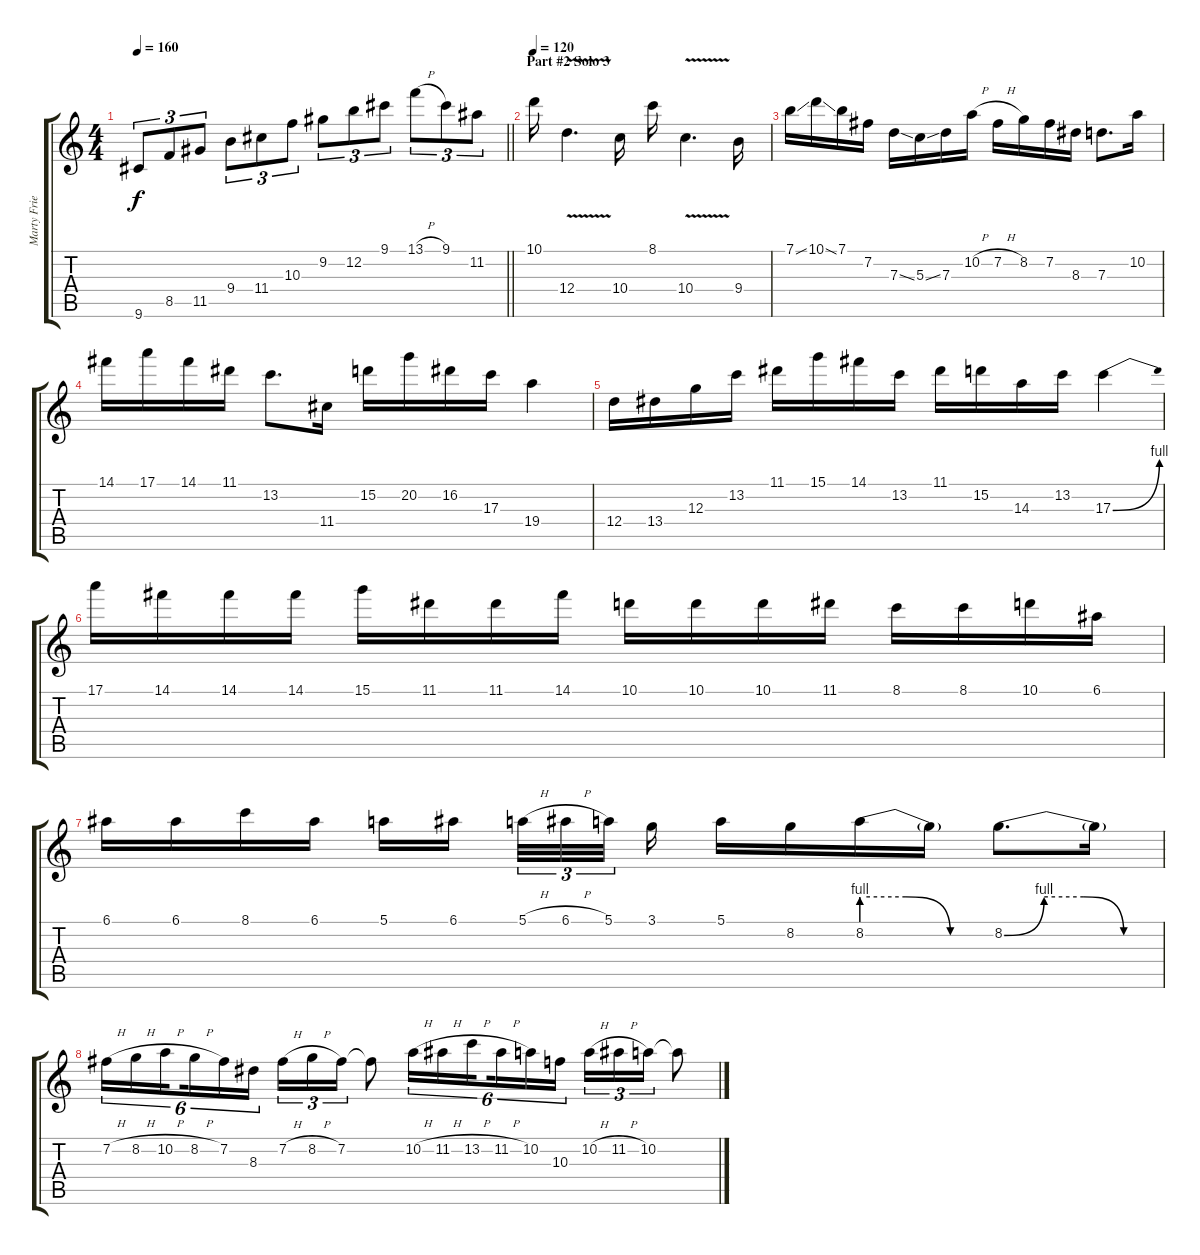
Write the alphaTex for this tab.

\track ("Marty Friedman" "Marty Frie") {instrument distortionguitar}
\staff {score tabs}
\tuning (E4 B3 G3 D3 A2 E2) {hide}
\ts (4 4)
\tempo 160
\clef g2
\barLineRight lightlight
\ks c
9.6.8{tu (3 2) dy f} 8.5.8{tu (3 2)} 11.5.8{tu (3 2)} 9.4.8{tu (3 2)} 11.4.8{tu (3 2)} 10.3.8{tu (3 2)} 9.2.8{tu (3 2)} 12.2.8{tu (3 2)} 9.1.8{tu (3 2)} 13.1{h}.8{tu (3 2)} 9.1.8{tu (3 2)} 11.2.8{tu (3 2)} |
\section ("" "Part #2 Solo 3")
\tempo 120
10.1.16 12.4{v}.4{d} 10.4.16 8.1.16 10.4{v}.4{d} 9.4.16 |
7.1{ss}.16 10.1{ss}.16 7.1.16 7.2.16 7.3{ss}.16 5.3{ss}.16 7.3.16 10.2{h}.16 7.2{h}.16 8.2.16 7.2.16 8.3.16 7.3.8{d} 10.2.16 |
14.1.16 17.1.16 14.1.16 11.1.16 13.2.8{d} 11.4.16 15.2.16 20.2.16 16.2.16 17.3.16 19.4.4 |
12.4.16 13.4.16 12.3.16 13.2.16 11.1.16 15.1.16 14.1.16 13.2.16 11.1.16 15.2.16 14.3.16 13.2.16 17.3{be (bend 0 0 60 4)}.4 |
17.1.16 14.1.16 14.1.16 14.1.16 15.1.16 11.1.16 11.1.16 14.1.16 10.1.16 10.1.16 10.1.16 11.1.16 8.1.16 8.1.16 10.1.16 6.1.16 |
6.1.16 6.1.16 8.1.16 6.1.16 5.1.16 6.1.16{beam splitsecondary} 5.1{h}.32{tu (3 2)} 6.1{h}.32{tu (3 2)} 5.1.32{tu (3 2) beam splitsecondary} 3.1.16 5.1.16 8.2.16 8.2{be (custom 0 4 20 4 40 0 60 0)}.16 8.2{t}.16 8.2{be (custom 0 0 15 4 30 4 45 0 60 0)}.8{d} 8.2{t}.16 |
7.2{h}.16{tu (6 4)} 8.2{h}.16{tu (6 4)} 10.2{h}.16{tu (6 4) beam splitsecondary} 8.2{h}.16{tu (6 4)} 7.2.16{tu (6 4)} 8.3.16{tu (6 4)} 7.2{h}.16{tu (3 2)} 8.2{h}.16{tu (3 2)} 7.2.16{tu (3 2)} 7.2{t}.8 10.2{h}.16{tu (6 4)} 11.2{h}.16{tu (6 4)} 13.2{h}.16{tu (6 4) beam splitsecondary} 11.2{h}.16{tu (6 4)} 10.2.16{tu (6 4)} 10.3.16{tu (6 4)} 10.2{h}.16{tu (3 2)} 11.2{h}.16{tu (3 2)} 10.2.16{tu (3 2)} 10.2{t}.8
